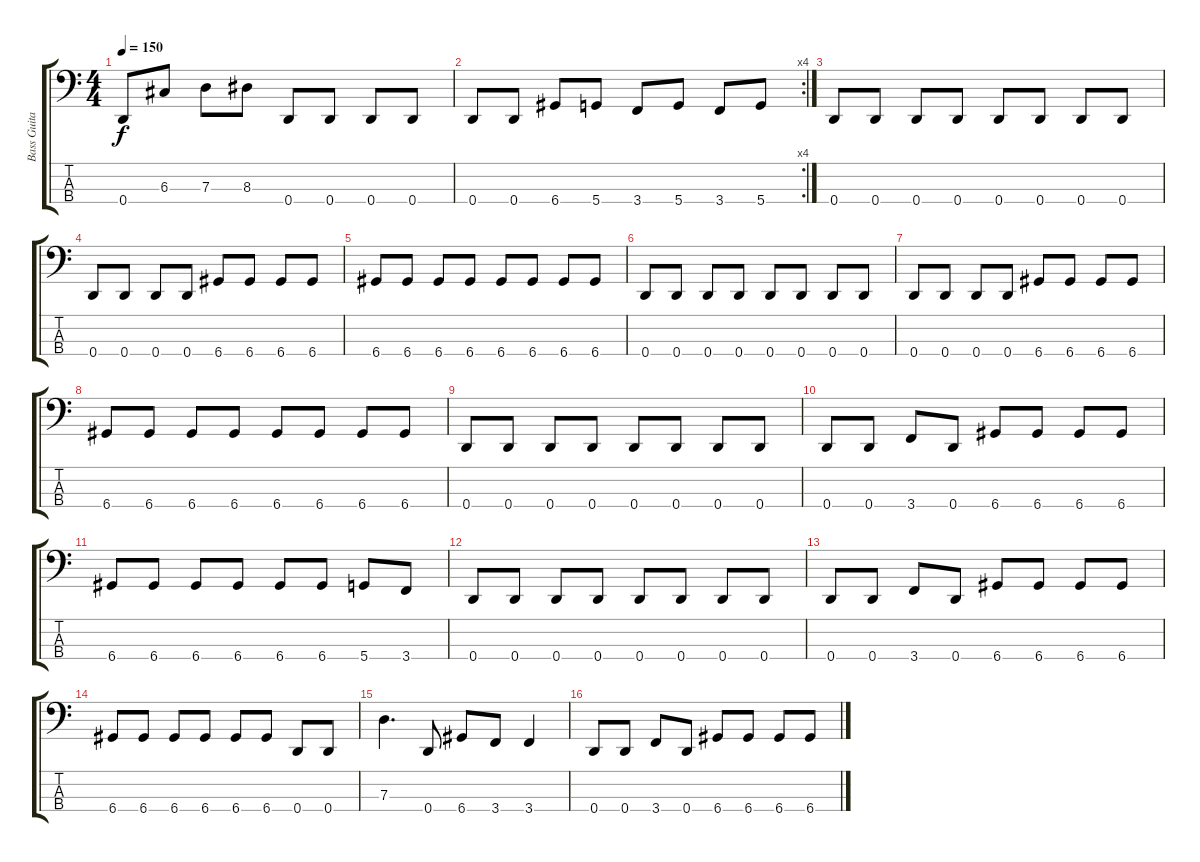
\track ("Bass Guitar" "Bass Guita") {instrument electricbasspick}
\staff {score tabs}
\tuning (F2 C2 G1 D1) {hide}
\ts (4 4)
\tempo 150
\clef f4
\ks c
0.4.8{dy f} 6.3.8 7.3.8 8.3.8 0.4.8 0.4.8 0.4.8 0.4.8 |
\rc 4
0.4.8 0.4.8 6.4.8 5.4.8 3.4.8 5.4.8 3.4.8 5.4.8 |
0.4.8 0.4.8 0.4.8 0.4.8 0.4.8 0.4.8 0.4.8 0.4.8 |
0.4.8 0.4.8 0.4.8 0.4.8 6.4.8 6.4.8 6.4.8 6.4.8 |
6.4.8 6.4.8 6.4.8 6.4.8 6.4.8 6.4.8 6.4.8 6.4.8 |
0.4.8 0.4.8 0.4.8 0.4.8 0.4.8 0.4.8 0.4.8 0.4.8 |
0.4.8 0.4.8 0.4.8 0.4.8 6.4.8 6.4.8 6.4.8 6.4.8 |
6.4.8 6.4.8 6.4.8 6.4.8 6.4.8 6.4.8 6.4.8 6.4.8 |
0.4.8 0.4.8 0.4.8 0.4.8 0.4.8 0.4.8 0.4.8 0.4.8 |
0.4.8 0.4.8 3.4.8 0.4.8 6.4.8 6.4.8 6.4.8 6.4.8 |
6.4.8 6.4.8 6.4.8 6.4.8 6.4.8 6.4.8 5.4.8 3.4.8 |
0.4.8 0.4.8 0.4.8 0.4.8 0.4.8 0.4.8 0.4.8 0.4.8 |
0.4.8 0.4.8 3.4.8 0.4.8 6.4.8 6.4.8 6.4.8 6.4.8 |
6.4.8 6.4.8 6.4.8 6.4.8 6.4.8 6.4.8 0.4.8 0.4.8 |
7.3.4{d} 0.4.8 6.4.8 3.4.8 3.4.4 |
0.4.8 0.4.8 3.4.8 0.4.8 6.4.8 6.4.8 6.4.8 6.4.8
